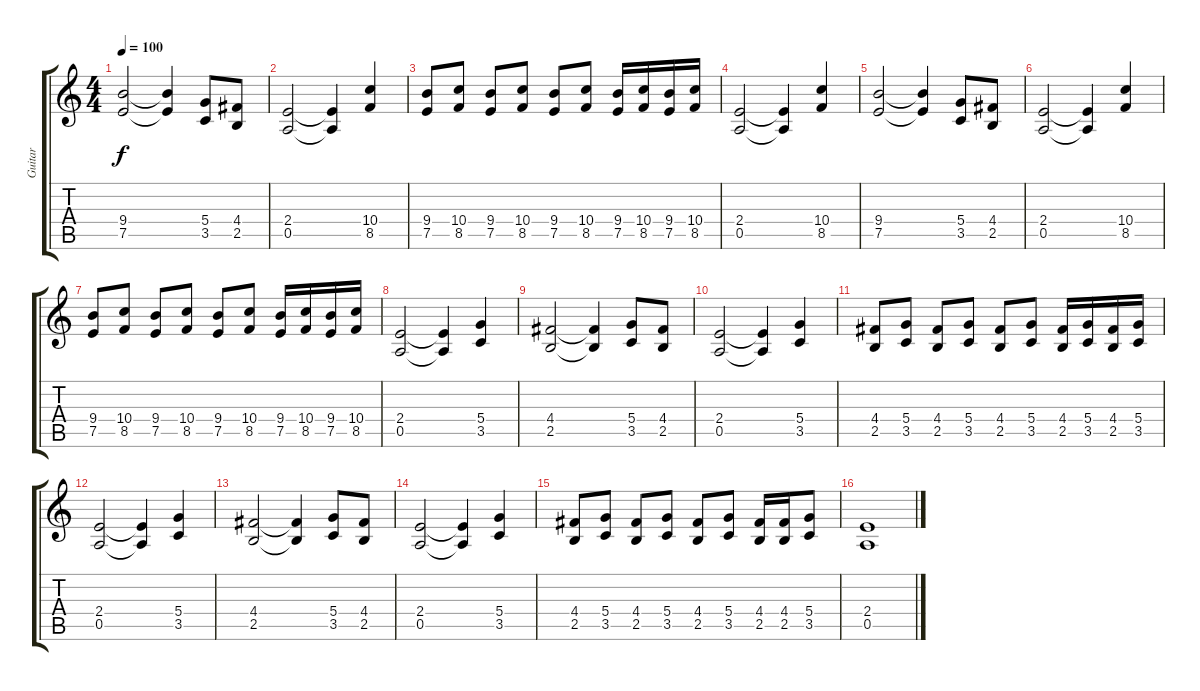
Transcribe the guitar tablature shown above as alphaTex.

\track ("Guitar" "Guitar") {instrument distortionguitar}
\staff {score tabs}
\tuning (E4 B3 G3 D3 A2 E2) {hide}
\ts (4 4)
\tempo 100
\clef g2
\ks c
(9.4 7.5).2{dy f} (9.4{t} 7.5{t}).4 (5.4 3.5).8 (4.4 2.5).8 |
(2.4 0.5).2 (2.4{t} 0.5{t}).4 (10.4 8.5).4 |
(9.4 7.5).8 (10.4 8.5).8 (9.4 7.5).8 (10.4 8.5).8 (9.4 7.5).8 (10.4 8.5).8 (9.4 7.5).16 (10.4 8.5).16 (9.4 7.5).16 (10.4 8.5).16 |
(2.4 0.5).2 (2.4{t} 0.5{t}).4 (10.4 8.5).4 |
(9.4 7.5).2 (9.4{t} 7.5{t}).4 (5.4 3.5).8 (4.4 2.5).8 |
(2.4 0.5).2 (2.4{t} 0.5{t}).4 (10.4 8.5).4 |
(9.4 7.5).8 (10.4 8.5).8 (9.4 7.5).8 (10.4 8.5).8 (9.4 7.5).8 (10.4 8.5).8 (9.4 7.5).16 (10.4 8.5).16 (9.4 7.5).16 (10.4 8.5).16 |
(2.4 0.5).2 (2.4{t} 0.5{t}).4 (5.4 3.5).4 |
(4.4 2.5).2 (4.4{t} 2.5{t}).4 (5.4 3.5).8 (4.4 2.5).8 |
(2.4 0.5).2 (2.4{t} 0.5{t}).4 (5.4 3.5).4 |
(4.4 2.5).8 (5.4 3.5).8 (4.4 2.5).8 (5.4 3.5).8 (4.4 2.5).8 (5.4 3.5).8 (4.4 2.5).16 (5.4 3.5).16 (4.4 2.5).16 (5.4 3.5).16 |
(2.4 0.5).2 (2.4{t} 0.5{t}).4 (5.4 3.5).4 |
(4.4 2.5).2 (4.4{t} 2.5{t}).4 (5.4 3.5).8 (4.4 2.5).8 |
(2.4 0.5).2 (2.4{t} 0.5{t}).4 (5.4 3.5).4 |
(4.4 2.5).8 (5.4 3.5).8 (4.4 2.5).8 (5.4 3.5).8 (4.4 2.5).8 (5.4 3.5).8 (4.4 2.5).16 (4.4 2.5).16 (5.4 3.5).8 |
(2.4 0.5).1
